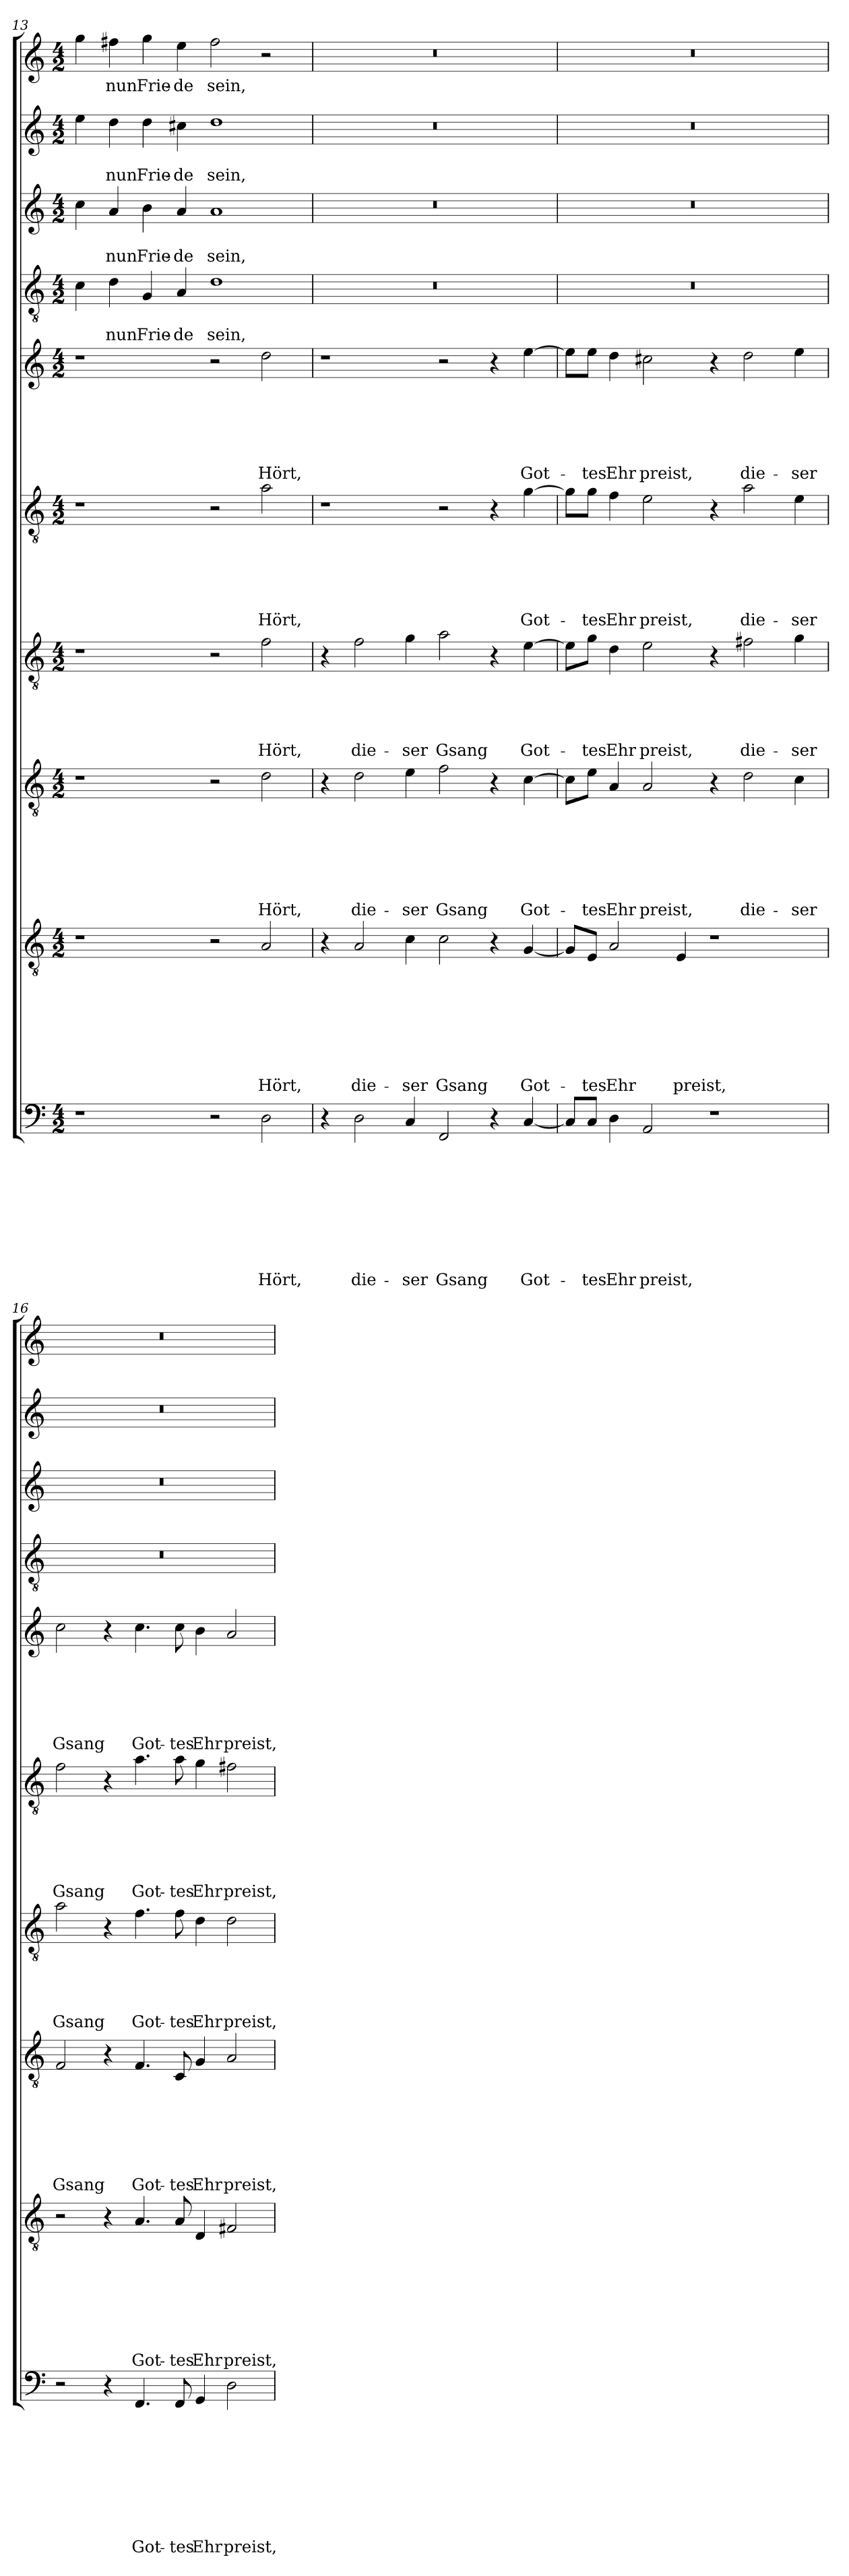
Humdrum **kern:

**kern	**text	**text	**text	**text	**text	**text	**text	**text	**text	**kern	**text	**text	**text	**text	**text	**text	**text	**text	**kern	**text	**text	**text	**text	**text	**text	**text	**kern	**text	**text	**text	**text	**text	**kern	**text	**text	**text	**text	**text	**text	**kern	**text	**text	**text	**text	**text	**text	**kern	**text	**text	**kern	**text	**text	**kern	**text	**text	**kern	**text
*part10	*part10	*part10	*part10	*part10	*part10	*part10	*part10	*part10	*part10	*part9	*part9	*part9	*part9	*part9	*part9	*part9	*part9	*part9	*part8	*part8	*part8	*part8	*part8	*part8	*part8	*part8	*part7	*part7	*part7	*part7	*part7	*part7	*part6	*part6	*part6	*part6	*part6	*part6	*part6	*part5	*part5	*part5	*part5	*part5	*part5	*part5	*part4	*part4	*part4	*part3	*part3	*part3	*part2	*part2	*part2	*part1	*part1
*staff10	*staff10	*staff10	*staff10	*staff10	*staff10	*staff10	*staff10	*staff10	*staff10	*staff9	*staff9	*staff9	*staff9	*staff9	*staff9	*staff9	*staff9	*staff9	*staff8	*staff8	*staff8	*staff8	*staff8	*staff8	*staff8	*staff8	*staff7	*staff7	*staff7	*staff7	*staff7	*staff7	*staff6	*staff6	*staff6	*staff6	*staff6	*staff6	*staff6	*staff5	*staff5	*staff5	*staff5	*staff5	*staff5	*staff5	*staff4	*staff4	*staff4	*staff3	*staff3	*staff3	*staff2	*staff2	*staff2	*staff1	*staff1
!!LO:PB:g=z
*clefF4	*	*	*	*	*	*	*	*	*	*clefGv2	*	*	*	*	*	*	*	*	*clefGv2	*	*	*	*	*	*	*	*clefGv2	*	*	*	*	*	*clefGv2	*	*	*	*	*	*	*clefG2	*	*	*	*	*	*	*clefGv2	*	*	*clefG2	*	*	*clefG2	*	*	*clefG2	*
*k[]	*	*	*	*	*	*	*	*	*	*k[]	*	*	*	*	*	*	*	*	*k[]	*	*	*	*	*	*	*	*k[]	*	*	*	*	*	*k[]	*	*	*	*	*	*	*k[]	*	*	*	*	*	*	*k[]	*	*	*k[]	*	*	*k[]	*	*	*k[]	*
*C:	*	*	*	*	*	*	*	*	*	*C:	*	*	*	*	*	*	*	*	*C:	*	*	*	*	*	*	*	*C:	*	*	*	*	*	*C:	*	*	*	*	*	*	*C:	*	*	*	*	*	*	*C:	*	*	*C:	*	*	*C:	*	*	*C:	*
*M4/2	*	*	*	*	*	*	*	*	*	*M4/2	*	*	*	*	*	*	*	*	*M4/2	*	*	*	*	*	*	*	*M4/2	*	*	*	*	*	*M4/2	*	*	*	*	*	*	*M4/2	*	*	*	*	*	*	*M4/2	*	*	*M4/2	*	*	*M4/2	*	*	*M4/2	*
=13	=13	=13	=13	=13	=13	=13	=13	=13	=13	=13	=13	=13	=13	=13	=13	=13	=13	=13	=13	=13	=13	=13	=13	=13	=13	=13	=13	=13	=13	=13	=13	=13	=13	=13	=13	=13	=13	=13	=13	=13	=13	=13	=13	=13	=13	=13	=13	=13	=13	=13	=13	=13	=13	=13	=13	=13	=13
1r	.	.	.	.	.	.	.	.	.	1r	.	.	.	.	.	.	.	.	1r	.	.	.	.	.	.	.	1r	.	.	.	.	.	1r	.	.	.	.	.	.	1r	.	.	.	.	.	.	4c\	.	.	4cc\	.	.	4ee\	.	.	4gg\	.
!	!	!	!	!	!	!	!	!	!	!	!	!	!	!	!	!	!	!	!	!	!	!	!	!	!	!	!	!	!	!	!	!	!	!	!	!	!	!	!	!	!	!	!	!	!	!	!	!	!LO:LY:b	!	!	!LO:LY:b	!	!	!LO:LY:b	!	!LO:LY:b
.	.	.	.	.	.	.	.	.	.	.	.	.	.	.	.	.	.	.	.	.	.	.	.	.	.	.	.	.	.	.	.	.	.	.	.	.	.	.	.	.	.	.	.	.	.	.	4d\	.	nun	4a/	.	nun	4dd\	.	nun	4ff#X\	nun
!	!	!	!	!	!	!	!	!	!	!	!	!	!	!	!	!	!	!	!	!	!	!	!	!	!	!	!	!	!	!	!	!	!	!	!	!	!	!	!	!	!	!	!	!	!	!	!	!	!LO:LY:b	!	!	!LO:LY:b	!	!	!LO:LY:b	!	!LO:LY:b
.	.	.	.	.	.	.	.	.	.	.	.	.	.	.	.	.	.	.	.	.	.	.	.	.	.	.	.	.	.	.	.	.	.	.	.	.	.	.	.	.	.	.	.	.	.	.	4G/	.	Frie-	4b\	.	Frie-	4dd\	.	Frie-	4gg\	Frie-
!	!	!	!	!	!	!	!	!	!	!	!	!	!	!	!	!	!	!	!	!	!	!	!	!	!	!	!	!	!	!	!	!	!	!	!	!	!	!	!	!	!	!	!	!	!	!	!	!	!LO:LY:b	!	!	!LO:LY:b	!	!	!LO:LY:b	!	!LO:LY:b
.	.	.	.	.	.	.	.	.	.	.	.	.	.	.	.	.	.	.	.	.	.	.	.	.	.	.	.	.	.	.	.	.	.	.	.	.	.	.	.	.	.	.	.	.	.	.	4A/	.	-de	4a/	.	-de	4cc#X\	.	-de	4ee\	-de
!	!	!	!	!	!	!	!	!	!	!	!	!	!	!	!	!	!	!	!	!	!	!	!	!	!	!	!	!	!	!	!	!	!	!	!	!	!	!	!	!	!	!	!	!	!	!	!	!	!LO:LY:b	!	!	!LO:LY:b	!	!	!LO:LY:b	!	!LO:LY:b
2r	.	.	.	.	.	.	.	.	.	2r	.	.	.	.	.	.	.	.	2r	.	.	.	.	.	.	.	2r	.	.	.	.	.	2r	.	.	.	.	.	.	2r	.	.	.	.	.	.	1d	.	sein,	1a	.	sein,	1dd	.	sein,	2ff#\	sein,
!	!	!	!	!	!	!	!	!	!LO:LY:b	!	!	!	!	!	!	!	!	!LO:LY:b	!	!	!	!	!	!	!	!LO:LY:b	!	!	!	!	!	!LO:LY:b	!	!	!	!	!	!	!LO:LY:b	!	!	!	!	!	!	!LO:LY:b	!	!	!	!	!	!	!	!	!	!	!
2D\	.	.	.	.	.	.	.	.	Hört,	2A/	.	.	.	.	.	.	.	Hört,	2d\	.	.	.	.	.	.	Hört,	2f\	.	.	.	.	Hört,	2a\	.	.	.	.	.	Hört,	2dd\	.	.	.	.	.	Hört,	.	.	.	.	.	.	.	.	.	2r	.
=14	=14	=14	=14	=14	=14	=14	=14	=14	=14	=14	=14	=14	=14	=14	=14	=14	=14	=14	=14	=14	=14	=14	=14	=14	=14	=14	=14	=14	=14	=14	=14	=14	=14	=14	=14	=14	=14	=14	=14	=14	=14	=14	=14	=14	=14	=14	=14	=14	=14	=14	=14	=14	=14	=14	=14	=14	=14
4r	.	.	.	.	.	.	.	.	.	4r	.	.	.	.	.	.	.	.	4r	.	.	.	.	.	.	.	4r	.	.	.	.	.	1r	.	.	.	.	.	.	1r	.	.	.	.	.	.	0r	.	.	0r	.	.	0r	.	.	0r	.
!	!	!	!	!	!	!	!	!	!LO:LY:b	!	!	!	!	!	!	!	!	!LO:LY:b	!	!	!	!	!	!	!	!LO:LY:b	!	!	!	!	!	!LO:LY:b	!	!	!	!	!	!	!	!	!	!	!	!	!	!	!	!	!	!	!	!	!	!	!	!	!
2D\	.	.	.	.	.	.	.	.	die-	2A/	.	.	.	.	.	.	.	die-	2d\	.	.	.	.	.	.	die-	2f\	.	.	.	.	die-	.	.	.	.	.	.	.	.	.	.	.	.	.	.	.	.	.	.	.	.	.	.	.	.	.
!	!	!	!	!	!	!	!	!	!LO:LY:b	!	!	!	!	!	!	!	!	!LO:LY:b	!	!	!	!	!	!	!	!LO:LY:b	!	!	!	!	!	!LO:LY:b	!	!	!	!	!	!	!	!	!	!	!	!	!	!	!	!	!	!	!	!	!	!	!	!	!
4C/	.	.	.	.	.	.	.	.	-ser	4c\	.	.	.	.	.	.	.	-ser	4e\	.	.	.	.	.	.	-ser	4g\	.	.	.	.	-ser	.	.	.	.	.	.	.	.	.	.	.	.	.	.	.	.	.	.	.	.	.	.	.	.	.
!	!	!	!	!	!	!	!	!	!LO:LY:b	!	!	!	!	!	!	!	!	!LO:LY:b	!	!	!	!	!	!	!	!LO:LY:b	!	!	!	!	!	!LO:LY:b	!	!	!	!	!	!	!	!	!	!	!	!	!	!	!	!	!	!	!	!	!	!	!	!	!
2FF/	.	.	.	.	.	.	.	.	Gsang	2c\	.	.	.	.	.	.	.	Gsang	2f\	.	.	.	.	.	.	Gsang	2a\	.	.	.	.	Gsang	2r	.	.	.	.	.	.	2r	.	.	.	.	.	.	.	.	.	.	.	.	.	.	.	.	.
4r	.	.	.	.	.	.	.	.	.	4r	.	.	.	.	.	.	.	.	4r	.	.	.	.	.	.	.	4r	.	.	.	.	.	4r	.	.	.	.	.	.	4r	.	.	.	.	.	.	.	.	.	.	.	.	.	.	.	.	.
!	!	!	!	!	!	!	!	!	!LO:LY:b	!	!	!	!	!	!	!	!	!LO:LY:b	!	!	!	!	!	!	!	!LO:LY:b	!	!	!	!	!	!LO:LY:b	!	!	!	!	!	!	!LO:LY:b	!	!	!	!	!	!	!LO:LY:b	!	!	!	!	!	!	!	!	!	!	!
[4C/	.	.	.	.	.	.	.	.	Got-	[4G/	.	.	.	.	.	.	.	Got-	[4c\	.	.	.	.	.	.	Got-	[4e\	.	.	.	.	Got-	[4g\	.	.	.	.	.	Got-	[4ee\	.	.	.	.	.	Got-	.	.	.	.	.	.	.	.	.	.	.
=15	=15	=15	=15	=15	=15	=15	=15	=15	=15	=15	=15	=15	=15	=15	=15	=15	=15	=15	=15	=15	=15	=15	=15	=15	=15	=15	=15	=15	=15	=15	=15	=15	=15	=15	=15	=15	=15	=15	=15	=15	=15	=15	=15	=15	=15	=15	=15	=15	=15	=15	=15	=15	=15	=15	=15	=15	=15
8C/L]	.	.	.	.	.	.	.	.	.	8G/L]	.	.	.	.	.	.	.	.	8c\L]	.	.	.	.	.	.	.	8e\L]	.	.	.	.	.	8g\L]	.	.	.	.	.	.	8ee\L]	.	.	.	.	.	.	0r	.	.	0r	.	.	0r	.	.	0r	.
!	!	!	!	!	!	!	!	!	!LO:LY:b	!	!	!	!	!	!	!	!	!LO:LY:b	!	!	!	!	!	!	!	!LO:LY:b	!	!	!	!	!	!LO:LY:b	!	!	!	!	!	!	!LO:LY:b	!	!	!	!	!	!	!LO:LY:b	!	!	!	!	!	!	!	!	!	!	!
8C/J	.	.	.	.	.	.	.	.	-tes	8E/J	.	.	.	.	.	.	.	-tes	8e\J	.	.	.	.	.	.	-tes	8g\J	.	.	.	.	-tes	8g\J	.	.	.	.	.	-tes	8ee\J	.	.	.	.	.	-tes	.	.	.	.	.	.	.	.	.	.	.
!	!	!	!	!	!	!	!	!	!LO:LY:b	!	!	!	!	!	!	!	!	!LO:LY:b	!	!	!	!	!	!	!	!LO:LY:b	!	!	!	!	!	!LO:LY:b	!	!	!	!	!	!	!LO:LY:b	!	!	!	!	!	!	!LO:LY:b	!	!	!	!	!	!	!	!	!	!	!
4D\	.	.	.	.	.	.	.	.	Ehr	2A/	.	.	.	.	.	.	.	Ehr	4A/	.	.	.	.	.	.	Ehr	4d\	.	.	.	.	Ehr	4f\	.	.	.	.	.	Ehr	4dd\	.	.	.	.	.	Ehr	.	.	.	.	.	.	.	.	.	.	.
!	!	!	!	!	!	!	!	!	!LO:LY:b	!	!	!	!	!	!	!	!	!	!	!	!	!	!	!	!	!LO:LY:b	!	!	!	!	!	!LO:LY:b	!	!	!	!	!	!	!LO:LY:b	!	!	!	!	!	!	!LO:LY:b	!	!	!	!	!	!	!	!	!	!	!
2AA/	.	.	.	.	.	.	.	.	preist,	.	.	.	.	.	.	.	.	.	2A/	.	.	.	.	.	.	preist,	2e\	.	.	.	.	preist,	2e\	.	.	.	.	.	preist,	2cc#X\	.	.	.	.	.	preist,	.	.	.	.	.	.	.	.	.	.	.
!	!	!	!	!	!	!	!	!	!	!	!	!	!	!	!	!	!	!LO:LY:b	!	!	!	!	!	!	!	!	!	!	!	!	!	!	!	!	!	!	!	!	!	!	!	!	!	!	!	!	!	!	!	!	!	!	!	!	!	!	!
.	.	.	.	.	.	.	.	.	.	4E/	.	.	.	.	.	.	.	preist,	.	.	.	.	.	.	.	.	.	.	.	.	.	.	.	.	.	.	.	.	.	.	.	.	.	.	.	.	.	.	.	.	.	.	.	.	.	.	.
1r	.	.	.	.	.	.	.	.	.	1r	.	.	.	.	.	.	.	.	4r	.	.	.	.	.	.	.	4r	.	.	.	.	.	4r	.	.	.	.	.	.	4r	.	.	.	.	.	.	.	.	.	.	.	.	.	.	.	.	.
!	!	!	!	!	!	!	!	!	!	!	!	!	!	!	!	!	!	!	!	!	!	!	!	!	!	!LO:LY:b	!	!	!	!	!	!LO:LY:b	!	!	!	!	!	!	!LO:LY:b	!	!	!	!	!	!	!LO:LY:b	!	!	!	!	!	!	!	!	!	!	!
.	.	.	.	.	.	.	.	.	.	.	.	.	.	.	.	.	.	.	2d\	.	.	.	.	.	.	die-	2f#X\	.	.	.	.	die-	2a\	.	.	.	.	.	die-	2dd\	.	.	.	.	.	die-	.	.	.	.	.	.	.	.	.	.	.
!	!	!	!	!	!	!	!	!	!	!	!	!	!	!	!	!	!	!	!	!	!	!	!	!	!	!LO:LY:b	!	!	!	!	!	!LO:LY:b	!	!	!	!	!	!	!LO:LY:b	!	!	!	!	!	!	!LO:LY:b	!	!	!	!	!	!	!	!	!	!	!
.	.	.	.	.	.	.	.	.	.	.	.	.	.	.	.	.	.	.	4c\	.	.	.	.	.	.	-ser	4g\	.	.	.	.	-ser	4e\	.	.	.	.	.	-ser	4ee\	.	.	.	.	.	-ser	.	.	.	.	.	.	.	.	.	.	.
=16	=16	=16	=16	=16	=16	=16	=16	=16	=16	=16	=16	=16	=16	=16	=16	=16	=16	=16	=16	=16	=16	=16	=16	=16	=16	=16	=16	=16	=16	=16	=16	=16	=16	=16	=16	=16	=16	=16	=16	=16	=16	=16	=16	=16	=16	=16	=16	=16	=16	=16	=16	=16	=16	=16	=16	=16	=16
!	!	!	!	!	!	!	!	!	!	!	!	!	!	!	!	!	!	!	!	!	!	!	!	!	!	!LO:LY:b	!	!	!	!	!	!LO:LY:b	!	!	!	!	!	!	!LO:LY:b	!	!	!	!	!	!	!LO:LY:b	!	!	!	!	!	!	!	!	!	!	!
2r	.	.	.	.	.	.	.	.	.	2r	.	.	.	.	.	.	.	.	2F/	.	.	.	.	.	.	Gsang	2a\	.	.	.	.	Gsang	2f\	.	.	.	.	.	Gsang	2cc\	.	.	.	.	.	Gsang	0r	.	.	0r	.	.	0r	.	.	0r	.
4r	.	.	.	.	.	.	.	.	.	4r	.	.	.	.	.	.	.	.	4r	.	.	.	.	.	.	.	4r	.	.	.	.	.	4r	.	.	.	.	.	.	4r	.	.	.	.	.	.	.	.	.	.	.	.	.	.	.	.	.
!	!	!	!	!	!	!	!	!	!LO:LY:b	!	!	!	!	!	!	!	!	!LO:LY:b	!	!	!	!	!	!	!	!LO:LY:b	!	!	!	!	!	!LO:LY:b	!	!	!	!	!	!	!LO:LY:b	!	!	!	!	!	!	!LO:LY:b	!	!	!	!	!	!	!	!	!	!	!
4.FF/	.	.	.	.	.	.	.	.	Got-	4.A/	.	.	.	.	.	.	.	Got-	4.F/	.	.	.	.	.	.	Got-	4.f\	.	.	.	.	Got-	4.a\	.	.	.	.	.	Got-	4.cc\	.	.	.	.	.	Got-	.	.	.	.	.	.	.	.	.	.	.
!	!	!	!	!	!	!	!	!	!LO:LY:b	!	!	!	!	!	!	!	!	!LO:LY:b	!	!	!	!	!	!	!	!LO:LY:b	!	!	!	!	!	!LO:LY:b	!	!	!	!	!	!	!LO:LY:b	!	!	!	!	!	!	!LO:LY:b	!	!	!	!	!	!	!	!	!	!	!
8FF/	.	.	.	.	.	.	.	.	-tes	8A/	.	.	.	.	.	.	.	-tes	8C/	.	.	.	.	.	.	-tes	8f\	.	.	.	.	-tes	8a\	.	.	.	.	.	-tes	8cc\	.	.	.	.	.	-tes	.	.	.	.	.	.	.	.	.	.	.
!	!	!	!	!	!	!	!	!	!LO:LY:b	!	!	!	!	!	!	!	!	!LO:LY:b	!	!	!	!	!	!	!	!LO:LY:b	!	!	!	!	!	!LO:LY:b	!	!	!	!	!	!	!LO:LY:b	!	!	!	!	!	!	!LO:LY:b	!	!	!	!	!	!	!	!	!	!	!
4GG/	.	.	.	.	.	.	.	.	Ehr	4D/	.	.	.	.	.	.	.	Ehr	4G/	.	.	.	.	.	.	Ehr	4d\	.	.	.	.	Ehr	4g\	.	.	.	.	.	Ehr	4b\	.	.	.	.	.	Ehr	.	.	.	.	.	.	.	.	.	.	.
!	!	!	!	!	!	!	!	!	!LO:LY:b	!	!	!	!	!	!	!	!	!LO:LY:b	!	!	!	!	!	!	!	!LO:LY:b	!	!	!	!	!	!LO:LY:b	!	!	!	!	!	!	!LO:LY:b	!	!	!	!	!	!	!LO:LY:b	!	!	!	!	!	!	!	!	!	!	!
2D\	.	.	.	.	.	.	.	.	preist,	2F#X/	.	.	.	.	.	.	.	preist,	2A/	.	.	.	.	.	.	preist,	2d\	.	.	.	.	preist,	2f#X\	.	.	.	.	.	preist,	2a/	.	.	.	.	.	preist,	.	.	.	.	.	.	.	.	.	.	.
=	=	=	=	=	=	=	=	=	=	=	=	=	=	=	=	=	=	=	=	=	=	=	=	=	=	=	=	=	=	=	=	=	=	=	=	=	=	=	=	=	=	=	=	=	=	=	=	=	=	=	=	=	=	=	=	=	=
*-	*-	*-	*-	*-	*-	*-	*-	*-	*-	*-	*-	*-	*-	*-	*-	*-	*-	*-	*-	*-	*-	*-	*-	*-	*-	*-	*-	*-	*-	*-	*-	*-	*-	*-	*-	*-	*-	*-	*-	*-	*-	*-	*-	*-	*-	*-	*-	*-	*-	*-	*-	*-	*-	*-	*-	*-	*-
